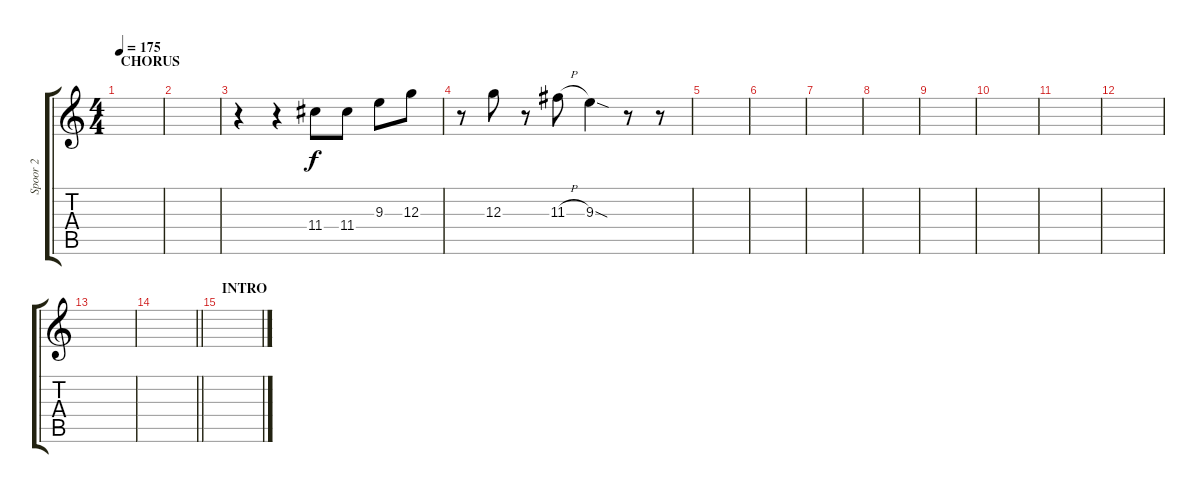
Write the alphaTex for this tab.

\track ("Spoor 2" "Spoor 2") {instrument distortionguitar}
\staff {score tabs}
\tuning (E4 B3 G3 D3 A2 E2) {hide}
\ts (4 4)
\section ("" "CHORUS")
\tempo 175
\clef g2
\ks c
|
|
r.4 r.4 11.4.8 11.4.8 9.3.8 12.3.8 |
r.8 12.3.8 r.8 11.3{h}.8 9.3{sod}.4 r.8 r.8 |
|
|
|
|
|
|
|
|
|
\barLineRight lightlight
|
\section ("" "INTRO")
